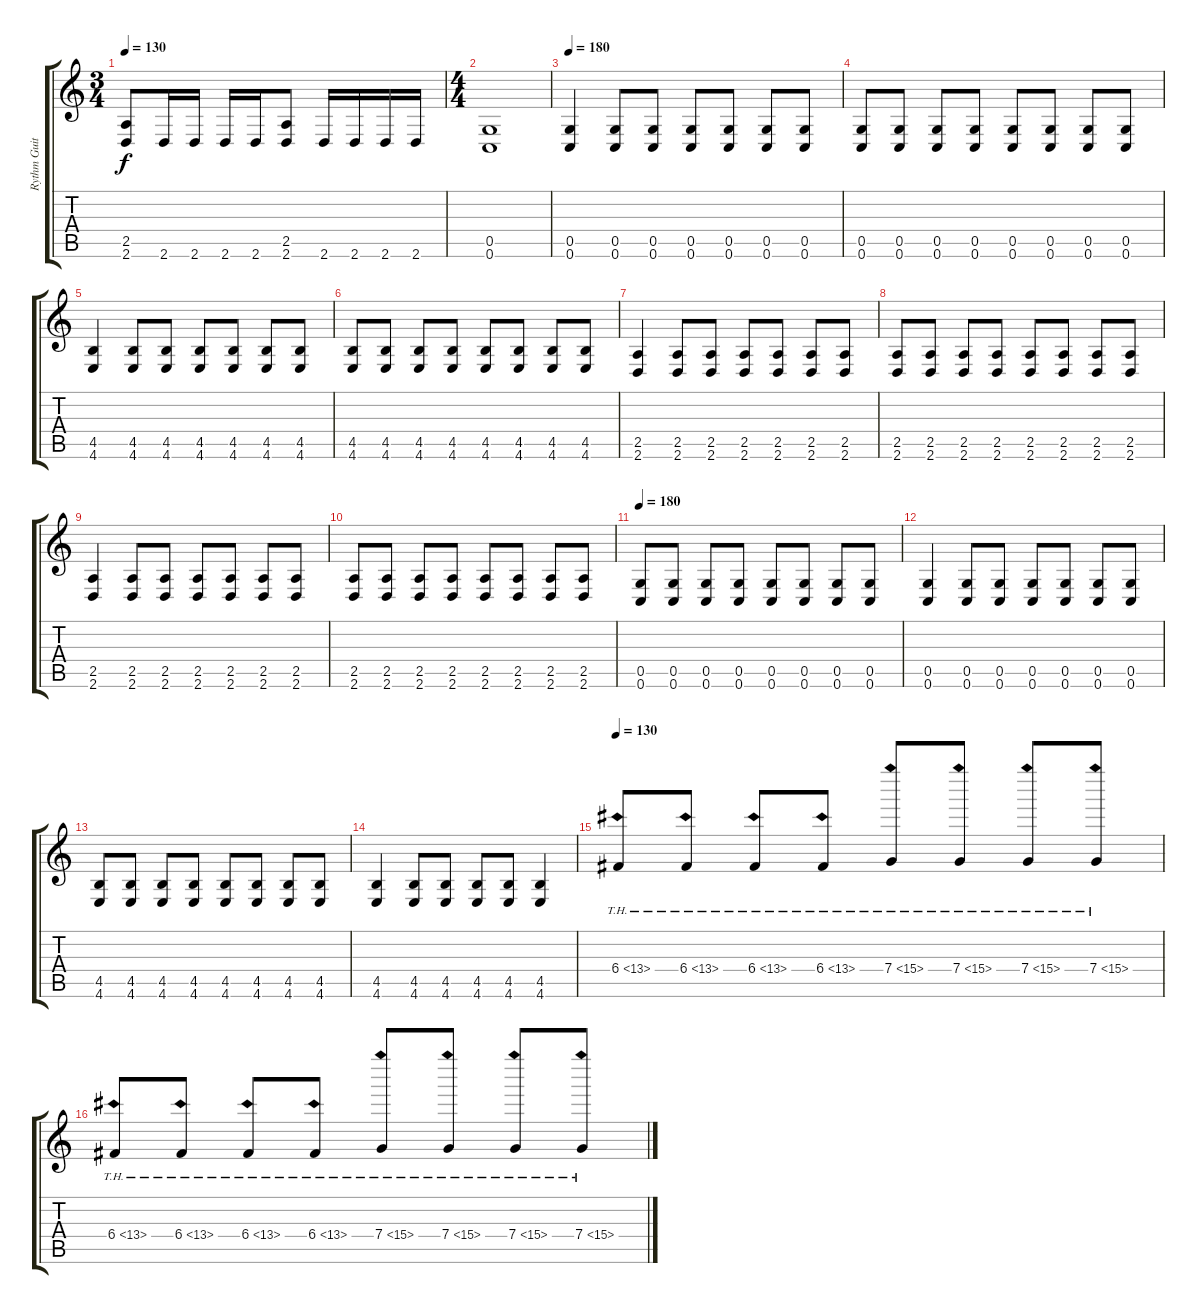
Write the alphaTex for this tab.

\track ("Rythm Guitar" "Rythm Guit") {instrument overdrivenguitar}
\staff {score tabs}
\tuning (D4 A3 F3 C3 G2 C2) {hide}
\ts (3 4)
\tempo 130
\clef g2
\ks c
(2.5 2.6).8{dy f} 2.6.16 2.6.16 2.6.16 2.6.16 (2.5 2.6).8 2.6.16 2.6.16 2.6.16 2.6.16 |
\ts (4 4)
(0.5 0.6).1 |
\tempo 180
(0.5 0.6).4 (0.5 0.6).8 (0.5 0.6).8 (0.5 0.6).8 (0.5 0.6).8 (0.5 0.6).8 (0.5 0.6).8 |
(0.5 0.6).8 (0.5 0.6).8 (0.5 0.6).8 (0.5 0.6).8 (0.5 0.6).8 (0.5 0.6).8 (0.5 0.6).8 (0.5 0.6).8 |
(4.5 4.6).4 (4.5 4.6).8 (4.5 4.6).8 (4.5 4.6).8 (4.5 4.6).8 (4.5 4.6).8 (4.5 4.6).8 |
(4.5 4.6).8 (4.5 4.6).8 (4.5 4.6).8 (4.5 4.6).8 (4.5 4.6).8 (4.5 4.6).8 (4.5 4.6).8 (4.5 4.6).8 |
(2.5 2.6).4 (2.5 2.6).8 (2.5 2.6).8 (2.5 2.6).8 (2.5 2.6).8 (2.5 2.6).8 (2.5 2.6).8 |
(2.5 2.6).8 (2.5 2.6).8 (2.5 2.6).8 (2.5 2.6).8 (2.5 2.6).8 (2.5 2.6).8 (2.5 2.6).8 (2.5 2.6).8 |
(2.5 2.6).4 (2.5 2.6).8 (2.5 2.6).8 (2.5 2.6).8 (2.5 2.6).8 (2.5 2.6).8 (2.5 2.6).8 |
(2.5 2.6).8 (2.5 2.6).8 (2.5 2.6).8 (2.5 2.6).8 (2.5 2.6).8 (2.5 2.6).8 (2.5 2.6).8 (2.5 2.6).8 |
\tempo 180
(0.5 0.6).8 (0.5 0.6).8 (0.5 0.6).8 (0.5 0.6).8 (0.5 0.6).8 (0.5 0.6).8 (0.5 0.6).8 (0.5 0.6).8 |
(0.5 0.6).4 (0.5 0.6).8 (0.5 0.6).8 (0.5 0.6).8 (0.5 0.6).8 (0.5 0.6).8 (0.5 0.6).8 |
(4.5 4.6).8 (4.5 4.6).8 (4.5 4.6).8 (4.5 4.6).8 (4.5 4.6).8 (4.5 4.6).8 (4.5 4.6).8 (4.5 4.6).8 |
(4.5 4.6).4 (4.5 4.6).8 (4.5 4.6).8 (4.5 4.6).8 (4.5 4.6).8 (4.5 4.6).4 |
\tempo 130
6.4{th 7}.8 6.4{th 7}.8 6.4{th 7}.8 6.4{th 7}.8 7.4{th 8}.8 7.4{th 8}.8 7.4{th 8}.8 7.4{th 8}.8 |
6.4{th 7}.8 6.4{th 7}.8 6.4{th 7}.8 6.4{th 7}.8 7.4{th 8}.8 7.4{th 8}.8 7.4{th 8}.8 7.4{th 8}.8
